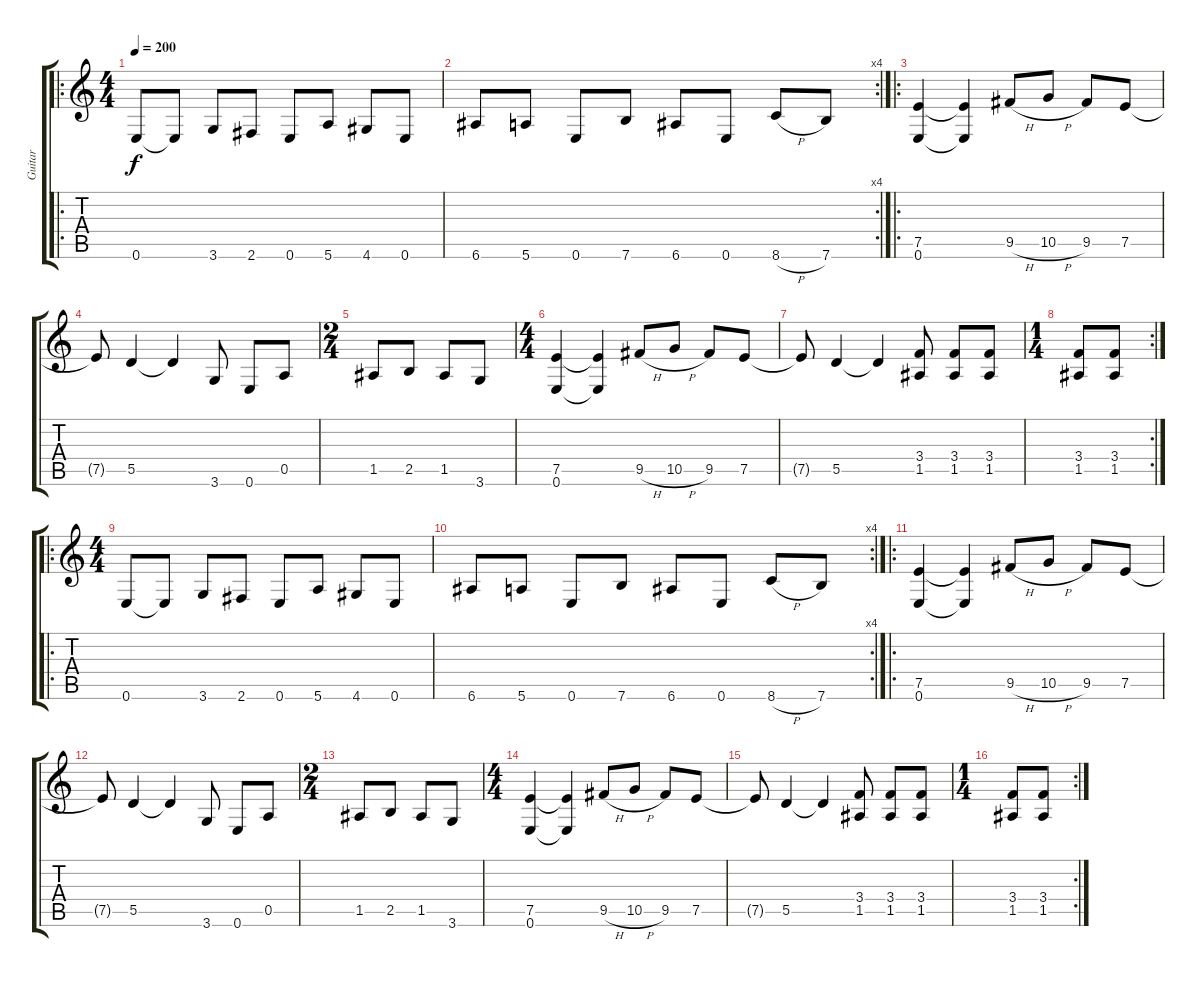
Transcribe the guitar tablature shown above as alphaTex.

\track ("Guitar" "Guitar") {instrument distortionguitar}
\staff {score tabs}
\tuning (E4 B3 G3 D3 A2 E2) {hide}
\ro
\ts (4 4)
\tempo 200
\clef g2
\ks c
0.6.8{dy f instrument distortionguitar} 0.6{t}.8 3.6.8 2.6.8 0.6.8 5.6.8 4.6.8 0.6.8 |
\rc 4
6.6.8 5.6.8 0.6.8 7.6.8 6.6.8 0.6.8 8.6{h}.8 7.6.8 |
\ro
(7.5 0.6).4 (7.5{t} 0.6{t}).4 9.5{h}.8 10.5{h}.8 9.5.8 7.5.8 |
7.5{t}.8 5.5.4 5.5{t}.4 3.6.8 0.6.8 0.5.8 |
\ts (2 4)
1.5.8 2.5.8 1.5.8 3.6.8 |
\ts (4 4)
(7.5 0.6).4 (7.5{t} 0.6{t}).4 9.5{h}.8 10.5{h}.8 9.5.8 7.5.8 |
7.5{t}.8 5.5.4 5.5{t}.4 (3.4 1.5).8 (3.4 1.5).8 (3.4 1.5).8 |
\rc 2
\ts (1 4)
(3.4 1.5).8 (3.4 1.5).8 |
\ro
\ts (4 4)
0.6.8 0.6{t}.8 3.6.8 2.6.8 0.6.8 5.6.8 4.6.8 0.6.8 |
\rc 4
6.6.8 5.6.8 0.6.8 7.6.8 6.6.8 0.6.8 8.6{h}.8 7.6.8 |
\ro
(7.5 0.6).4 (7.5{t} 0.6{t}).4 9.5{h}.8 10.5{h}.8 9.5.8 7.5.8 |
7.5{t}.8 5.5.4 5.5{t}.4 3.6.8 0.6.8 0.5.8 |
\ts (2 4)
1.5.8 2.5.8 1.5.8 3.6.8 |
\ts (4 4)
(7.5 0.6).4 (7.5{t} 0.6{t}).4 9.5{h}.8 10.5{h}.8 9.5.8 7.5.8 |
7.5{t}.8 5.5.4 5.5{t}.4 (3.4 1.5).8 (3.4 1.5).8 (3.4 1.5).8 |
\rc 2
\ts (1 4)
(3.4 1.5).8 (3.4 1.5).8
